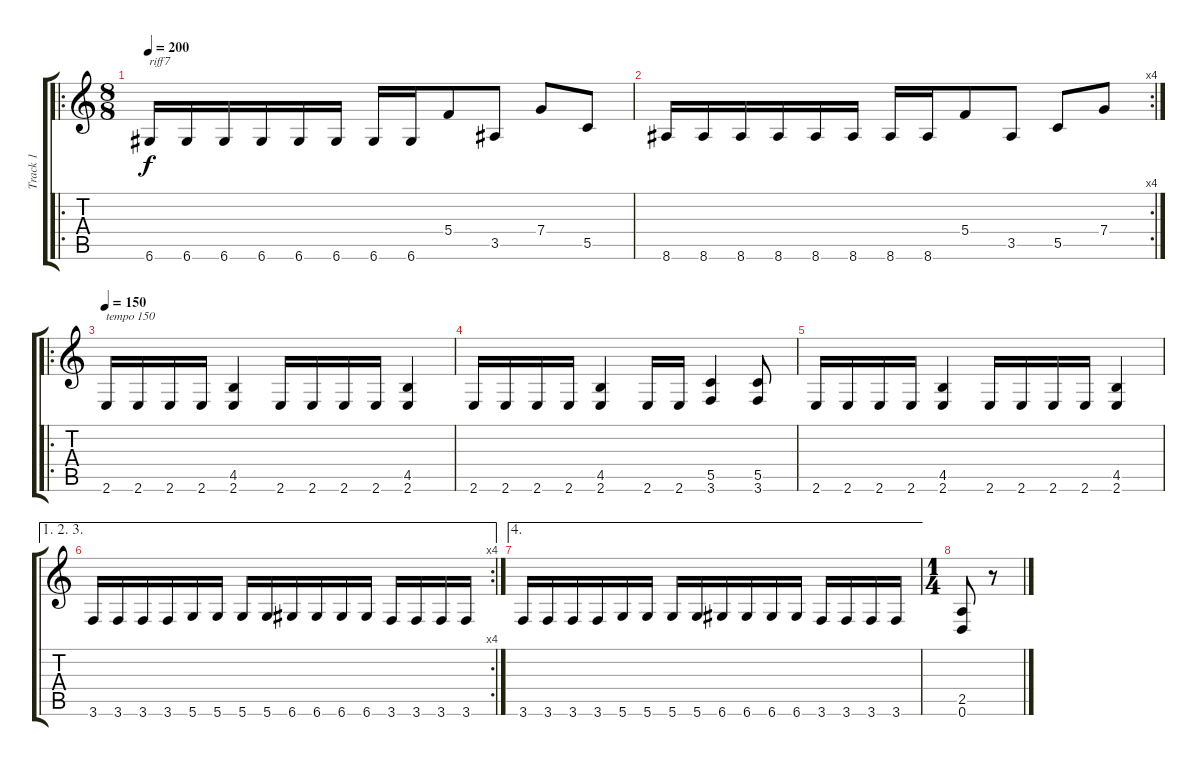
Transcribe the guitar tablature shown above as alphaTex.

\track ("Track 1" "Track 1") {instrument distortionguitar}
\staff {score tabs}
\tuning (D4 A3 F3 C3 G2 D2) {hide}
\ro
\ts (8 8)
\tempo 200
\clef g2
\ks c
6.6.16{txt "riff7" dy f} 6.6.16 6.6.16 6.6.16 6.6.16 6.6.16 6.6.16 6.6.16 5.4.8 3.5.8 7.4.8 5.5.8 |
\rc 4
8.6.16 8.6.16 8.6.16 8.6.16 8.6.16 8.6.16 8.6.16 8.6.16 5.4.8 3.5.8 5.5.8 7.4.8 |
\ro
\tempo 150
2.6.16{txt "tempo 150"} 2.6.16 2.6.16 2.6.16 (4.5 2.6).4 2.6.16 2.6.16 2.6.16 2.6.16 (4.5 2.6).4 |
2.6.16 2.6.16 2.6.16 2.6.16 (4.5 2.6).4 2.6.16 2.6.16 (5.5 3.6).4 (5.5 3.6).8 |
2.6.16 2.6.16 2.6.16 2.6.16 (4.5 2.6).4 2.6.16 2.6.16 2.6.16 2.6.16 (4.5 2.6).4 |
\ae (1 2 3)
\rc 4
3.6.16 3.6.16 3.6.16 3.6.16 5.6.16 5.6.16 5.6.16 5.6.16 6.6.16 6.6.16 6.6.16 6.6.16 3.6.16 3.6.16 3.6.16 3.6.16 |
\ae 4
3.6.16 3.6.16 3.6.16 3.6.16 5.6.16 5.6.16 5.6.16 5.6.16 6.6.16 6.6.16 6.6.16 6.6.16 3.6.16 3.6.16 3.6.16 3.6.16 |
\ts (1 4)
(2.5 0.6).8 r.8
